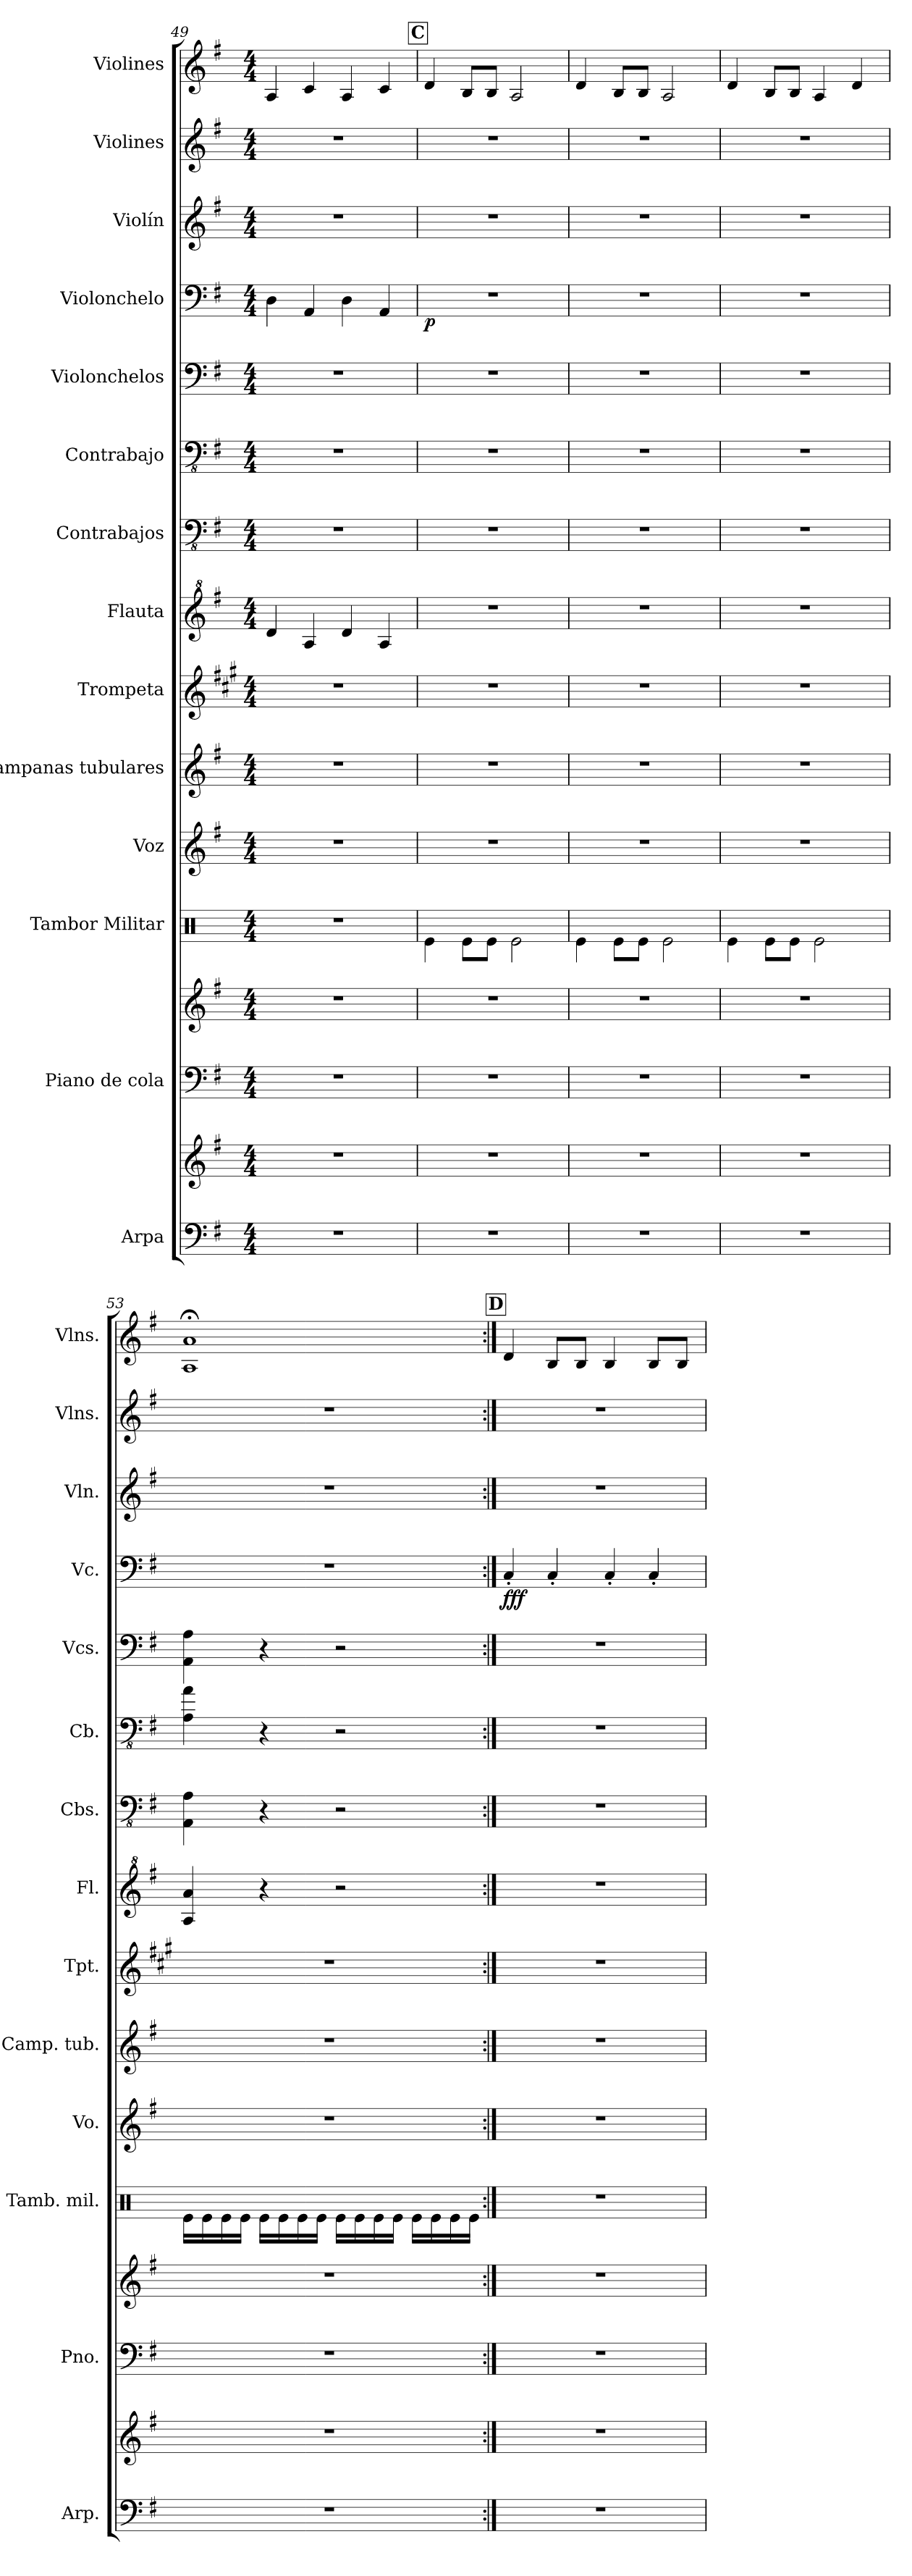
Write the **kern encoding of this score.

**kern	**kern	**kern	**kern	**kern	**kern	**kern	**kern	**kern	**kern	**kern	**kern	**kern	**dynam	**kern	**kern	**kern
*part14	*part14	*part13	*part13	*part12	*part11	*part10	*part9	*part8	*part7	*part6	*part5	*part4	*part4	*part3	*part2	*part1
*staff16	*staff15	*staff14	*staff13	*staff12	*staff11	*staff10	*staff9	*staff8	*staff7	*staff6	*staff5	*staff4	*staff4	*staff3	*staff2	*staff1
*I"Arpa	*	*I"Piano de cola	*	*I"Tambor Militar	*I"Voz	*I"Campanas tubulares	*I"Trompeta	*I"Flauta	*I"Contrabajos	*I"Contrabajo	*I"Violonchelos	*I"Violonchelo	*	*I"Violín	*I"Violines	*I"Violines
*I'Arp.	*	*I'Pno.	*	*I'Tamb. mil.	*I'Vo.	*I'Camp. tub.	*I'Tpt.	*I'Fl.	*I'Cbs.	*I'Cb.	*I'Vcs.	*I'Vc.	*	*I'Vln.	*I'Vlns.	*I'Vlns.
*clefF4	*clefG2	*clefF4	*clefG2	*clefX	*clefG2	*clefG2	*clefG2	*clefG^2	*clefFv4	*clefFv4	*clefF4	*clefF4	*	*clefG2	*clefG2	*clefG2
*	*	*	*	*	*	*	*ITrd1c2	*	*	*ITrd7c12	*	*	*	*	*	*
*k[f#]	*k[f#]	*k[f#]	*k[f#]	*k[]	*k[f#]	*k[f#]	*k[f#]	*k[f#]	*k[f#]	*k[f#]	*k[f#]	*k[f#]	*	*k[f#]	*k[f#]	*k[f#]
*M4/4	*M4/4	*M4/4	*M4/4	*M4/4	*M4/4	*M4/4	*M4/4	*M4/4	*M4/4	*M4/4	*M4/4	*M4/4	*	*M4/4	*M4/4	*M4/4
=49	=49	=49	=49	=49	=49	=49	=49	=49	=49	=49	=49	=49	=49	=49	=49	=49
1r	1r	1r	1r	1r	1r	1r	1r	4dd/	1r	1r	1r	4D\	.	1r	1r	4A/
.	.	.	.	.	.	.	.	4a/	.	.	.	4AA/	.	.	.	4c/
.	.	.	.	.	.	.	.	4dd/	.	.	.	4D\	.	.	.	4A/
.	.	.	.	.	.	.	.	4a/	.	.	.	4AA/	.	.	.	4c/
!!LO:REH:place=s1:a:B:fs=14:t=C
=50	=50	=50	=50	=50	=50	=50	=50	=50	=50	=50	=50	=50	=50	=50	=50	=50
!	!	!	!	!	!	!	!	!	!	!	!	!	!LO:DY:b	!	!	!
1r	1r	1r	1r	4Re\	1r	1r	1r	1r	1r	1r	1r	1r	p	1r	1r	4d/
.	.	.	.	8Re\L	.	.	.	.	.	.	.	.	.	.	.	8B/L
.	.	.	.	8Re\J	.	.	.	.	.	.	.	.	.	.	.	8B/J
.	.	.	.	2Re\	.	.	.	.	.	.	.	.	.	.	.	2A/
!!LO:PB:g=z
=51	=51	=51	=51	=51	=51	=51	=51	=51	=51	=51	=51	=51	=51	=51	=51	=51
1r	1r	1r	1r	4Re\	1r	1r	1r	1r	1r	1r	1r	1r	.	1r	1r	4d/
.	.	.	.	8Re\L	.	.	.	.	.	.	.	.	.	.	.	8B/L
.	.	.	.	8Re\J	.	.	.	.	.	.	.	.	.	.	.	8B/J
.	.	.	.	2Re\	.	.	.	.	.	.	.	.	.	.	.	2A/
=52	=52	=52	=52	=52	=52	=52	=52	=52	=52	=52	=52	=52	=52	=52	=52	=52
1r	1r	1r	1r	4Re\	1r	1r	1r	1r	1r	1r	1r	1r	.	1r	1r	4d/
.	.	.	.	8Re\L	.	.	.	.	.	.	.	.	.	.	.	8B/L
.	.	.	.	8Re\J	.	.	.	.	.	.	.	.	.	.	.	8B/J
.	.	.	.	2Re\	.	.	.	.	.	.	.	.	.	.	.	4A/
.	.	.	.	.	.	.	.	.	.	.	.	.	.	.	.	4d/
=53	=53	=53	=53	=53	=53	=53	=53	=53	=53	=53	=53	=53	=53	=53	=53	=53
1r	1r	1r	1r	16Re\LL	1r	1r	1r	4a/ 4aa/	4AAA\ 4AA\	4AAA\ 4AA\	4AA\ 4A\	1r	.	1r	1r	1A;< 1a;<
.	.	.	.	16Re\	.	.	.	.	.	.	.	.	.	.	.	.
.	.	.	.	16Re\	.	.	.	.	.	.	.	.	.	.	.	.
.	.	.	.	16Re\JJ	.	.	.	.	.	.	.	.	.	.	.	.
.	.	.	.	16Re\LL	.	.	.	4r	4r	4r	4r	.	.	.	.	.
.	.	.	.	16Re\	.	.	.	.	.	.	.	.	.	.	.	.
.	.	.	.	16Re\	.	.	.	.	.	.	.	.	.	.	.	.
.	.	.	.	16Re\JJ	.	.	.	.	.	.	.	.	.	.	.	.
.	.	.	.	16Re\LL	.	.	.	2r	2r	2r	2r	.	.	.	.	.
.	.	.	.	16Re\	.	.	.	.	.	.	.	.	.	.	.	.
.	.	.	.	16Re\	.	.	.	.	.	.	.	.	.	.	.	.
.	.	.	.	16Re\JJ	.	.	.	.	.	.	.	.	.	.	.	.
.	.	.	.	16Re\LL	.	.	.	.	.	.	.	.	.	.	.	.
.	.	.	.	16Re\	.	.	.	.	.	.	.	.	.	.	.	.
.	.	.	.	16Re\	.	.	.	.	.	.	.	.	.	.	.	.
.	.	.	.	16Re\JJ	.	.	.	.	.	.	.	.	.	.	.	.
!!LO:REH:place=s1:a:B:fs=14:t=D
=54:|!	=54:|!	=54:|!	=54:|!	=54:|!	=54:|!	=54:|!	=54:|!	=54:|!	=54:|!	=54:|!	=54:|!	=54:|!	=54:|!	=54:|!	=54:|!	=54:|!
!	!	!	!	!	!	!	!	!	!	!	!	!	!LO:DY:b	!	!	!
1r	1r	1r	1r	1r	1r	1r	1r	1r	1r	1r	1r	4C'/	fff	1r	1r	4d/
.	.	.	.	.	.	.	.	.	.	.	.	4C'/	.	.	.	8B/L
.	.	.	.	.	.	.	.	.	.	.	.	.	.	.	.	8B/J
.	.	.	.	.	.	.	.	.	.	.	.	4C'/	.	.	.	4B/
.	.	.	.	.	.	.	.	.	.	.	.	4C'/	.	.	.	8B/L
.	.	.	.	.	.	.	.	.	.	.	.	.	.	.	.	8B/J
=	=	=	=	=	=	=	=	=	=	=	=	=	=	=	=	=
*-	*-	*-	*-	*-	*-	*-	*-	*-	*-	*-	*-	*-	*-	*-	*-	*-
